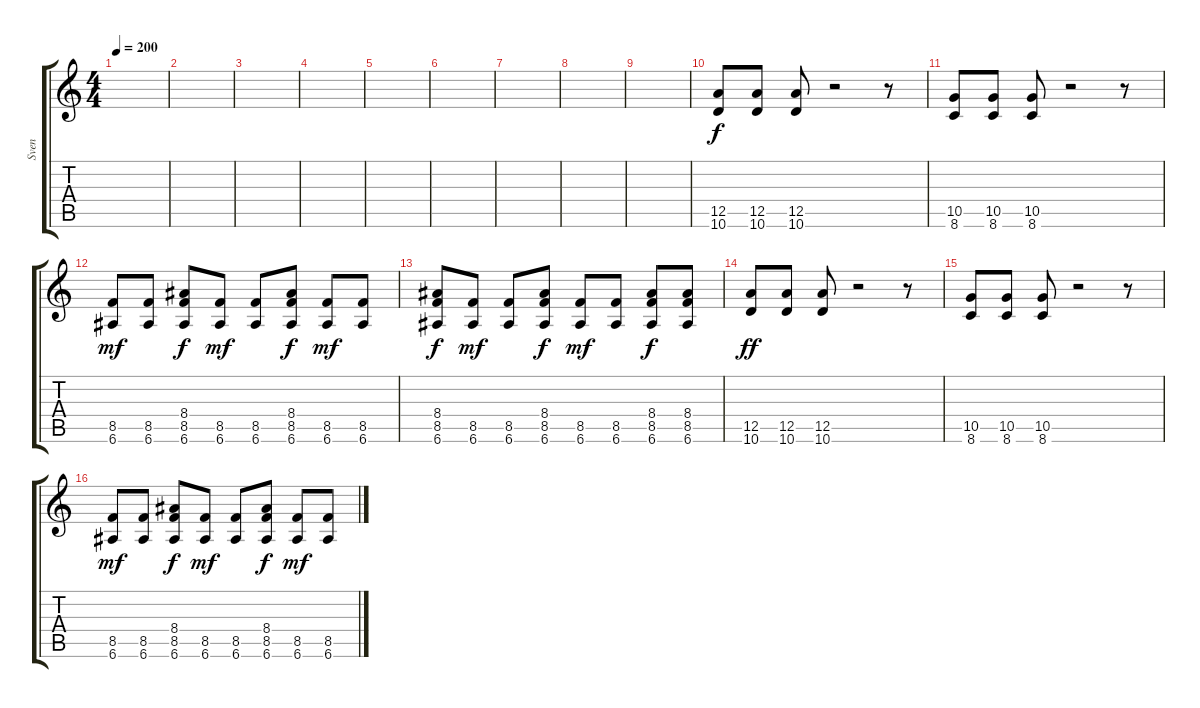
\track ("Sven" "Sven") {instrument distortionguitar}
\staff {score tabs}
\tuning (E4 B3 G3 D3 A2 E2) {hide}
\ts (4 4)
\tempo 200
\clef g2
\ks c
|
|
|
|
|
|
|
|
|
(12.5 10.6).8 (12.5 10.6).8 (12.5 10.6).8 r.2 r.8 |
(10.5 8.6).8 (10.5 8.6).8 (10.5 8.6).8 r.2 r.8 |
(8.5 6.6).8{dy mf} (8.5 6.6).8 (8.4 8.5 6.6).8{dy f} (8.5 6.6).8{dy mf} (8.5 6.6).8 (8.4 8.5 6.6).8{dy f} (8.5 6.6).8{dy mf} (8.5 6.6).8 |
(8.4 8.5 6.6).8{dy f} (8.5 6.6).8{dy mf} (8.5 6.6).8 (8.4 8.5 6.6).8{dy f} (8.5 6.6).8{dy mf} (8.5 6.6).8 (8.4 8.5 6.6).8{dy f} (8.4 8.5 6.6).8 |
(12.5 10.6).8{dy ff} (12.5 10.6).8 (12.5 10.6).8 r.2 r.8 |
(10.5 8.6).8 (10.5 8.6).8 (10.5 8.6).8 r.2 r.8 |
(8.5 6.6).8{dy mf} (8.5 6.6).8 (8.4 8.5 6.6).8{dy f} (8.5 6.6).8{dy mf} (8.5 6.6).8 (8.4 8.5 6.6).8{dy f} (8.5 6.6).8{dy mf} (8.5 6.6).8
